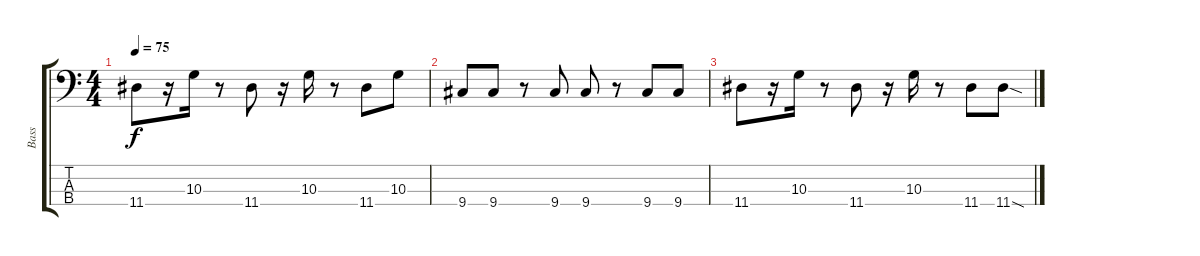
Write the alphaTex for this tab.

\track ("Bass" "Bass") {instrument electricbassfinger}
\staff {score tabs}
\tuning (G2 D2 A1 E1) {hide}
\ts (4 4)
\tempo 75
\clef f4
\ks c
11.4.8{dy f} r.16 10.3.16 r.8 11.4.8 r.16 10.3.16 r.8 11.4.8 10.3.8 |
9.4.8 9.4.8 r.8 9.4.8 9.4.8 r.8 9.4.8 9.4.8 |
11.4.8 r.16 10.3.16 r.8 11.4.8 r.16 10.3.16 r.8 11.4.8 11.4{sod}.8
